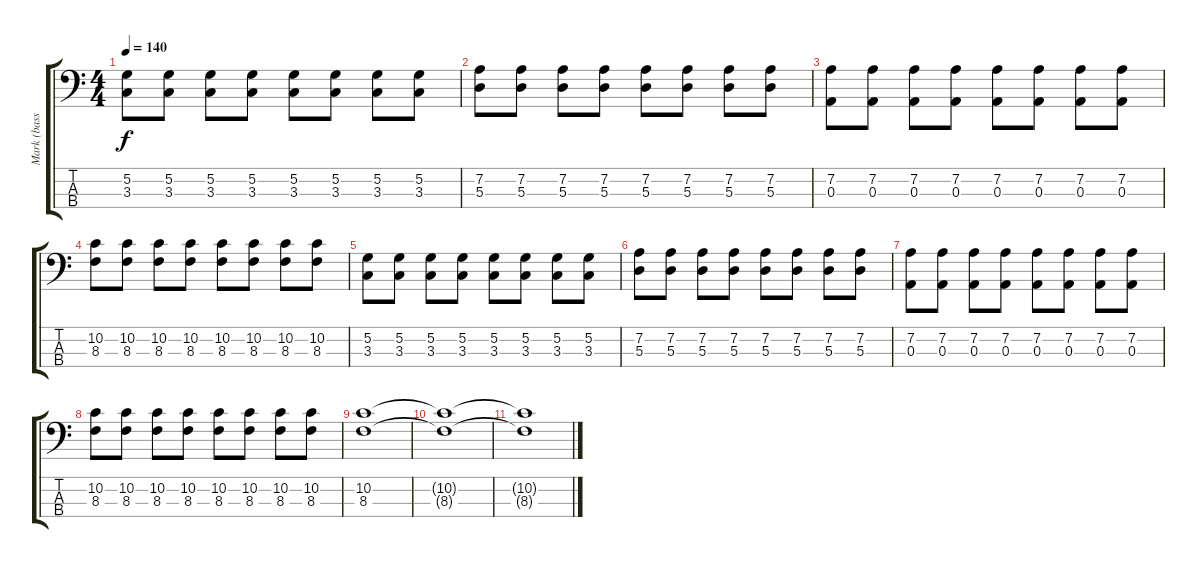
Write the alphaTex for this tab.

\track ("Mark (bass)" "Mark (bass") {instrument electricbasspick}
\staff {score tabs}
\tuning (G2 D2 A1 E1) {hide}
\ts (4 4)
\tempo 140
\clef f4
\ks c
(5.2 3.3).8{dy f} (5.2 3.3).8 (5.2 3.3).8 (5.2 3.3).8 (5.2 3.3).8 (5.2 3.3).8 (5.2 3.3).8 (5.2 3.3).8 |
(7.2 5.3).8 (7.2 5.3).8 (7.2 5.3).8 (7.2 5.3).8 (7.2 5.3).8 (7.2 5.3).8 (7.2 5.3).8 (7.2 5.3).8 |
(7.2 0.3).8 (7.2 0.3).8 (7.2 0.3).8 (7.2 0.3).8 (7.2 0.3).8 (7.2 0.3).8 (7.2 0.3).8 (7.2 0.3).8 |
(10.2 8.3).8 (10.2 8.3).8 (10.2 8.3).8 (10.2 8.3).8 (10.2 8.3).8 (10.2 8.3).8 (10.2 8.3).8 (10.2 8.3).8 |
(5.2 3.3).8 (5.2 3.3).8 (5.2 3.3).8 (5.2 3.3).8 (5.2 3.3).8 (5.2 3.3).8 (5.2 3.3).8 (5.2 3.3).8 |
(7.2 5.3).8 (7.2 5.3).8 (7.2 5.3).8 (7.2 5.3).8 (7.2 5.3).8 (7.2 5.3).8 (7.2 5.3).8 (7.2 5.3).8 |
(7.2 0.3).8 (7.2 0.3).8 (7.2 0.3).8 (7.2 0.3).8 (7.2 0.3).8 (7.2 0.3).8 (7.2 0.3).8 (7.2 0.3).8 |
(10.2 8.3).8 (10.2 8.3).8 (10.2 8.3).8 (10.2 8.3).8 (10.2 8.3).8 (10.2 8.3).8 (10.2 8.3).8 (10.2 8.3).8 |
(10.2 8.3).1 |
(10.2{t} 8.3{t}).1 |
(10.2{t} 8.3{t}).1
